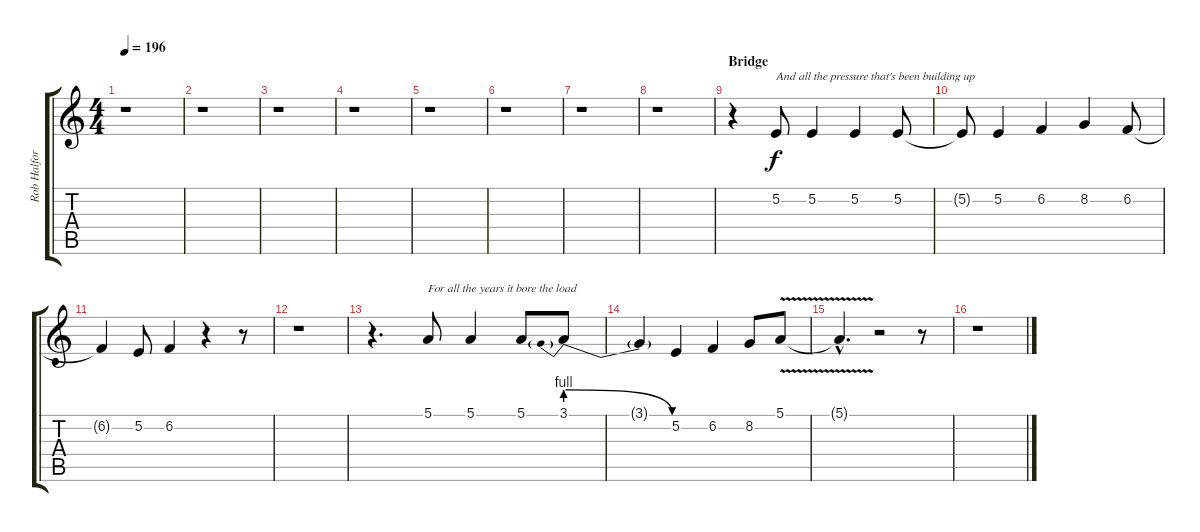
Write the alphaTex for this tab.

\track ("Rob Halford" "Rob Halfor") {instrument lead8bassandlead}
\staff {score tabs}
\tuning (E4 B3 G3 D3 A2 E2) {hide}
\ts (4 4)
\tempo 196
\clef g2
\ks c
r.1{dy f} |
r.1 |
r.1 |
r.1 |
r.1 |
r.1 |
r.1 |
r.1 |
\section ("" "Bridge")
r.4 5.2.8{txt "And all the pressure that's been building up"} 5.2.4 5.2.4 5.2.8 |
5.2{t}.8 5.2.4 6.2.4 8.2.4 6.2.8 |
6.2{t}.4 5.2.8 6.2.4 r.4 r.8 |
r.1 |
r.4{d} 5.1.8{txt "For all the years it bore the load"} 5.1.4 5.1.8 3.1{be (prebendrelease 0 4 60 0)}.8 |
3.1{t}.4 5.2.4 6.2.4 8.2.8 5.1{v}.8 |
5.1{hac t}.4{d} r.2 r.8 |
r.1
